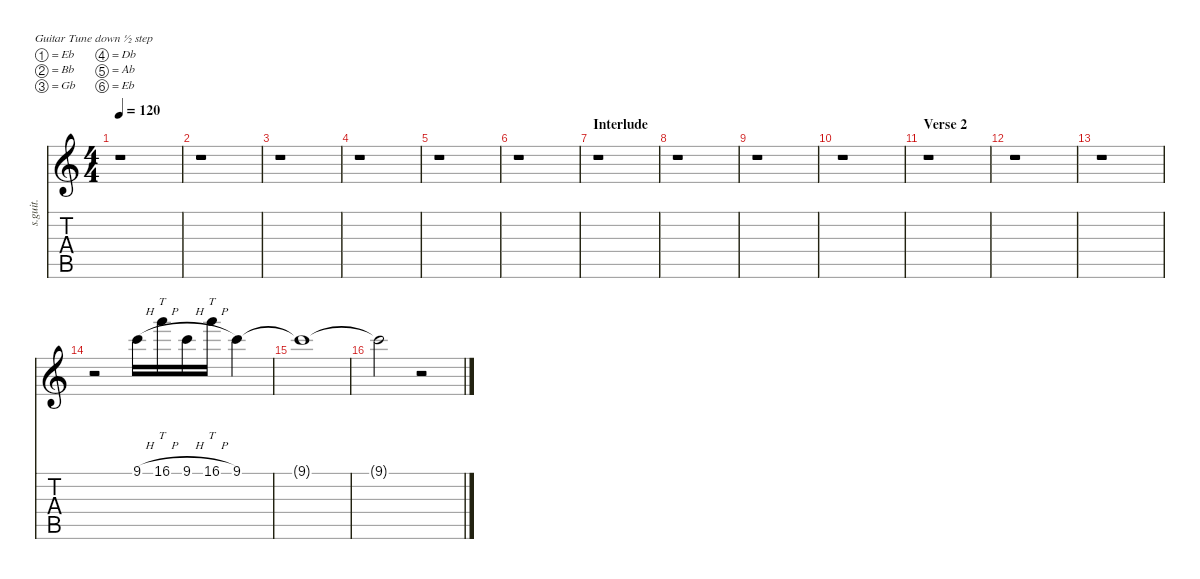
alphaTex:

\defaultSystemsLayout 4
\hideDynamics
\bracketExtendMode nobrackets
\track ("Rivers Cuomo - Synth Keyboard" "s.guit.") {instrument lead1square}
\staff {score tabs}
\tuning (Eb4 Bb3 Gb3 Db3 Ab2 Eb2)
\displaytranspose 12
\ts (4 4)
\tempo 120
\clef g2
\ks c
r.1{dy f} |
r.1 |
r.1 |
r.1 |
r.1 |
r.1 |
\section ("" "Interlude")
r.1 |
r.1 |
r.1 |
r.1 |
\section ("" "Verse 2")
r.1 |
r.1 |
r.1 |
r.2 9.1{h}.16{lyrics (0 "") lyrics (1 "") lyrics (2 "") lyrics (3 "") lyrics (4 "")} 16.1{h}.16{tt lyrics (0 "") lyrics (1 "") lyrics (2 "") lyrics (3 "") lyrics (4 "")} 9.1{h}.16{lyrics (0 "") lyrics (1 "") lyrics (2 "") lyrics (3 "") lyrics (4 "")} 16.1{h}.16{tt lyrics (0 "") lyrics (1 "") lyrics (2 "") lyrics (3 "") lyrics (4 "")} 9.1.4{lyrics (0 "") lyrics (1 "") lyrics (2 "") lyrics (3 "") lyrics (4 "")} |
9.1{t}.1{lyrics (0 "") lyrics (1 "") lyrics (2 "") lyrics (3 "") lyrics (4 "")} |
9.1{t}.2{lyrics (0 "") lyrics (1 "") lyrics (2 "") lyrics (3 "") lyrics (4 "")} r.2
